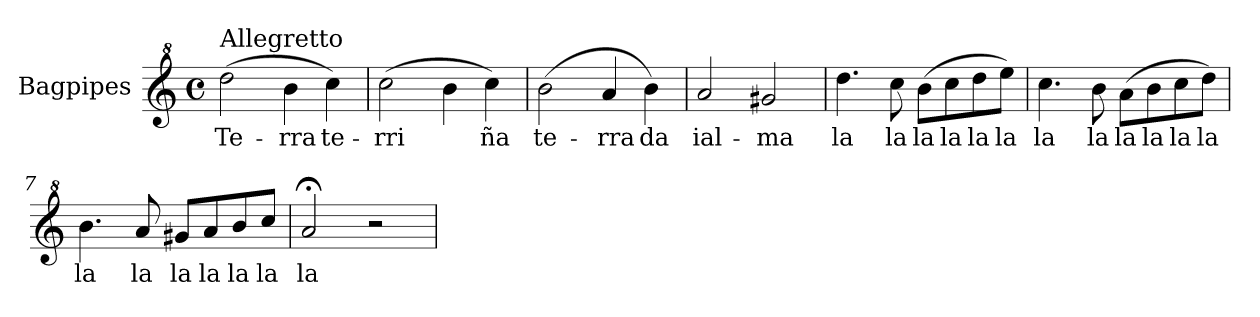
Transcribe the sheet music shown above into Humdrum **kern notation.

**kern	**text
*part1	*part1
*staff1	*staff1
*I"Bagpipes	*
*I'Bag	*
*clefG^2	*
*k[]	*
*C:	*
*M4/4	*
*met(c)	*
=1	=1
!LO:TX:a:t=Allegretto	!
(2ddd\	Te-
4bb\	-rra
4ccc\)	te-
=2	=2
(2ccc\	-rri
4bb\	.
4ccc\)	ña
=3	=3
(2bb\	te-
4aa/	-rra
4bb\)	da
=4	=4
2aa/	ial-
2gg#X/	-ma
=5	=5
4.ddd\	la
8ccc\	la
(8bb\L	la
8ccc\	la
8ddd\	la
8eee\J)	la
=6	=6
4.ccc\	la
8bb\	la
(8aa\L	la
8bb\	la
8ccc\	la
8ddd\J)	la
!!LO:LB:g=z
=7	=7
4.bb\	la
8aa/	la
8gg#X/L	la
8aa/	la
8bb/	la
8ccc/J	la
=8	=8
2aa;</	la
2r	.
=	=
*-	*-
